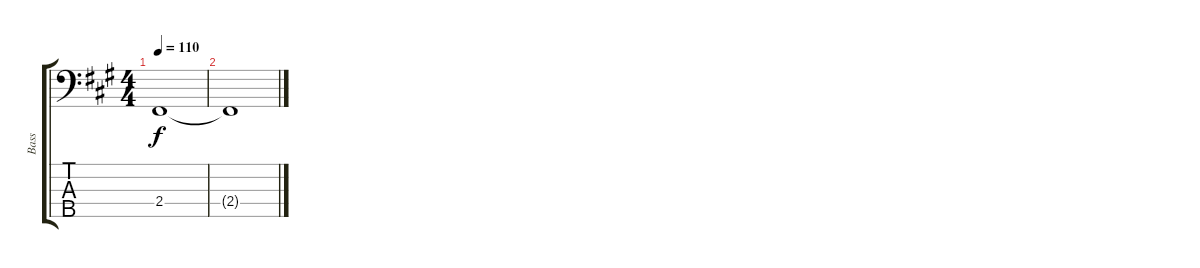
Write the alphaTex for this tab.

\track ("Bass" "Bass") {instrument electricbassfinger}
\staff {score tabs}
\tuning (G2 D2 A1 E1 B0) {hide}
\ts (4 4)
\tempo 110
\clef f4
\ks a
2.4.1{dy f} |
2.4{t}.1
